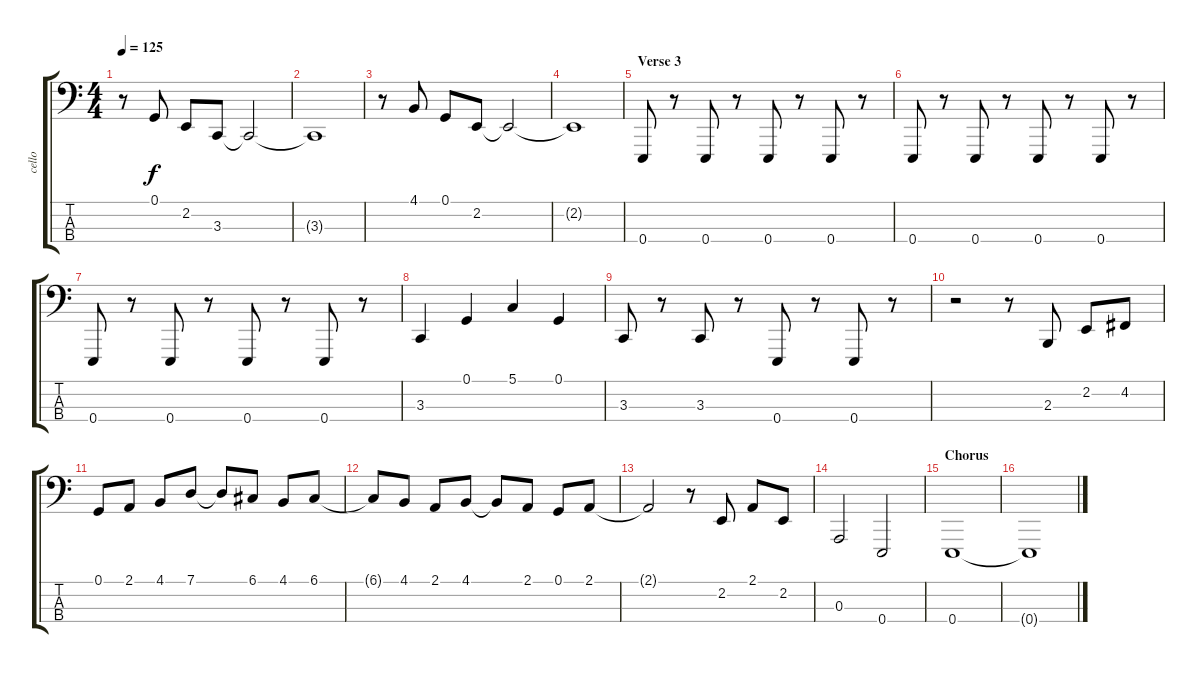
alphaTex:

\track ("cello" "cello") {instrument cello}
\staff {score tabs}
\tuning (G2 D2 A1 E1) {hide}
\ts (4 4)
\tempo 125
\clef f4
\ks c
r.8{dy f} 0.1.8 2.2.8 3.3.8 3.3{t}.2 |
3.3{t}.1 |
r.8 4.1.8 0.1.8 2.2.8 2.2{t}.2 |
2.2{t}.1 |
\section ("" "Verse 3 ")
0.4.8 r.8 0.4.8 r.8 0.4.8 r.8 0.4.8 r.8 |
0.4.8 r.8 0.4.8 r.8 0.4.8 r.8 0.4.8 r.8 |
0.4.8 r.8 0.4.8 r.8 0.4.8 r.8 0.4.8 r.8 |
3.3.4 0.1.4 5.1.4 0.1.4 |
3.3.8 r.8 3.3.8 r.8 0.4.8 r.8 0.4.8 r.8 |
r.2 r.8 2.3.8 2.2.8 4.2.8 |
0.1.8 2.1.8 4.1.8 7.1.8 7.1{t}.8 6.1.8 4.1.8 6.1.8 |
6.1{t}.8 4.1.8 2.1.8 4.1.8 4.1{t}.8 2.1.8 0.1.8 2.1.8 |
2.1{t}.2 r.8 2.2.8 2.1.8 2.2.8 |
0.3.2 0.4.2 |
\section ("" "Chorus")
0.4.1 |
0.4{t}.1
